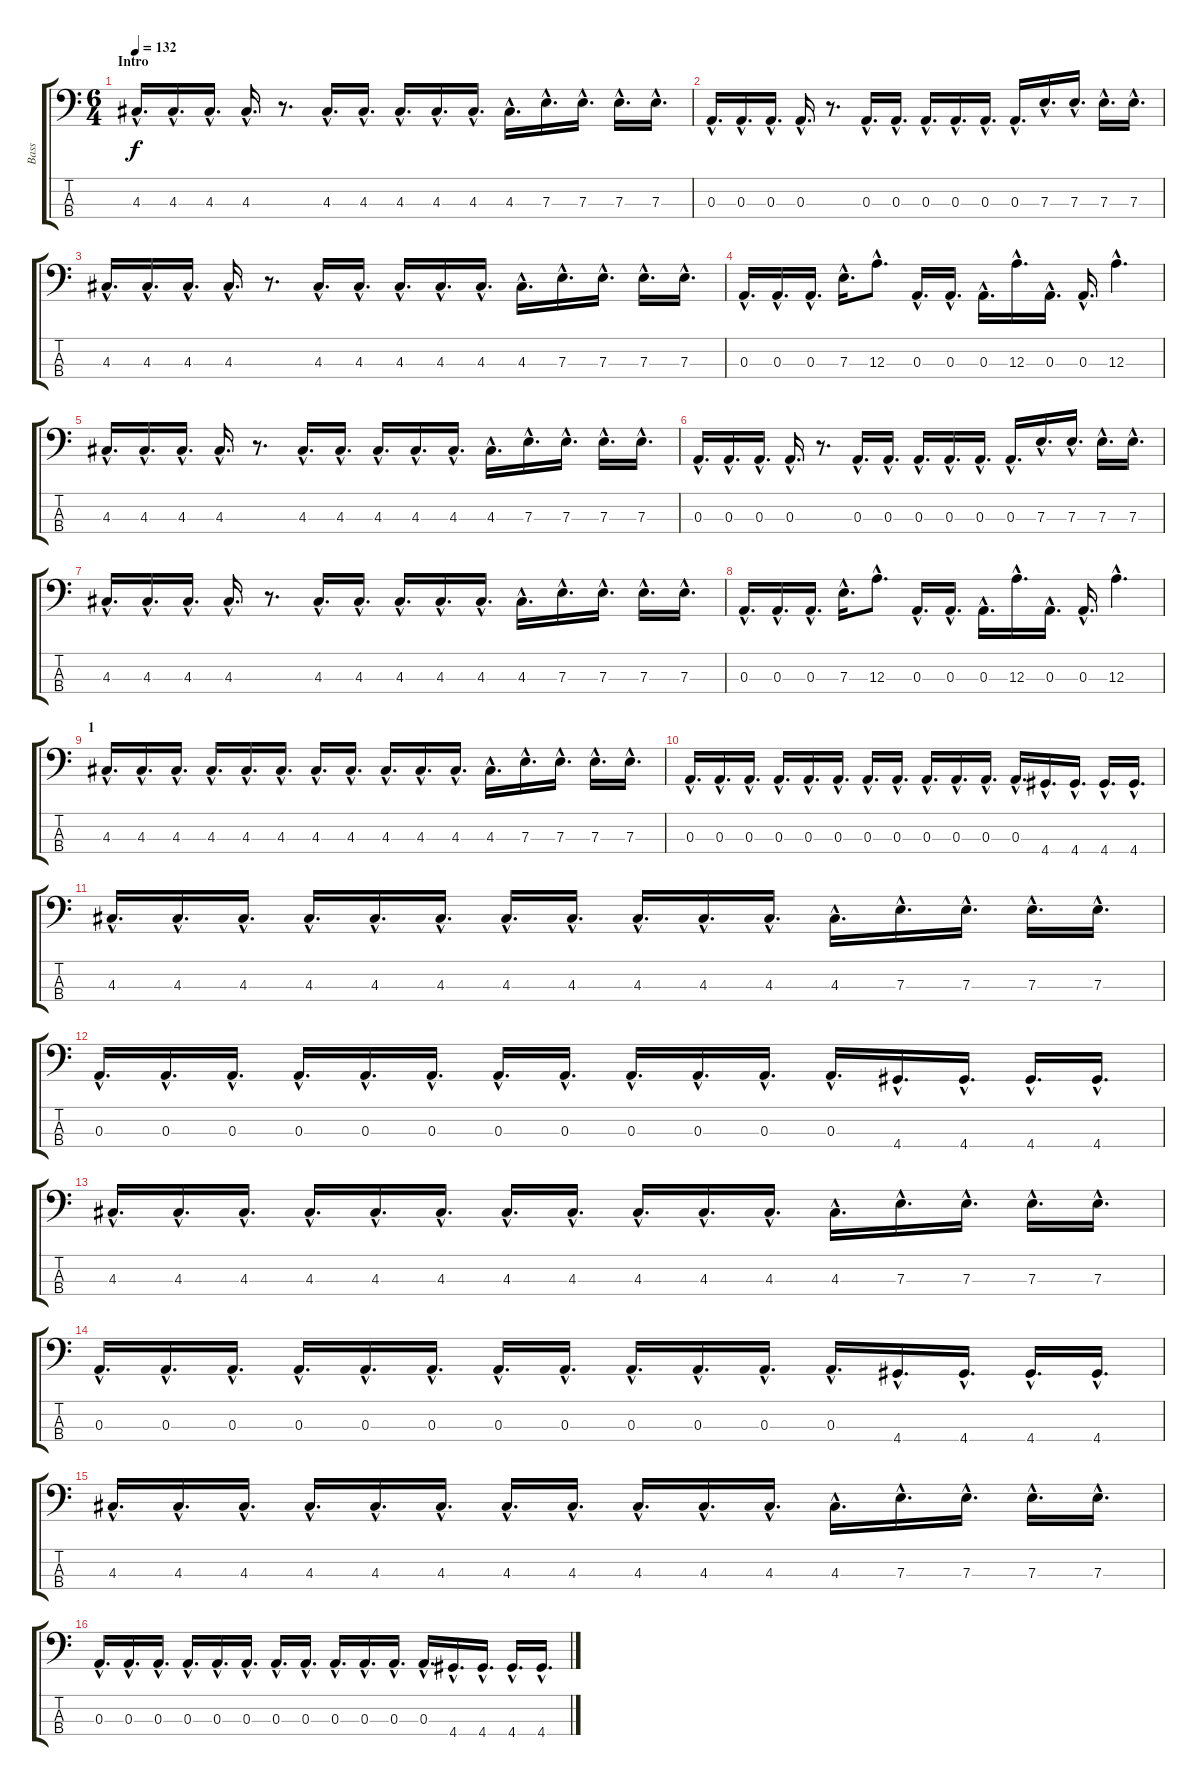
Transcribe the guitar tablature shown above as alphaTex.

\track ("Bass" "Bass") {instrument electricbassfinger}
\staff {score tabs}
\tuning (G2 D2 A1 E1) {hide}
\ts (6 4)
\section ("" "Intro")
\tempo 132
\clef f4
\ks c
4.3{hac}.16{d dy f instrument electricbassfinger} 4.3{hac}.16{d} 4.3{hac}.16{d} 4.3{hac}.16{d} r.8{d} 4.3{hac}.16{d} 4.3{hac}.16{d} 4.3{hac}.16{d} 4.3{hac}.16{d} 4.3{hac}.16{d} 4.3{hac}.16{d} 7.3{hac}.16{d} 7.3{hac}.16{d} 7.3{hac}.16{d} 7.3{hac}.16{d} |
0.3{hac}.16{d} 0.3{hac}.16{d} 0.3{hac}.16{d} 0.3{hac}.16{d} r.8{d} 0.3{hac}.16{d} 0.3{hac}.16{d} 0.3{hac}.16{d} 0.3{hac}.16{d} 0.3{hac}.16{d} 0.3{hac}.16{d} 7.3{hac}.16{d} 7.3{hac}.16{d} 7.3{hac}.16{d} 7.3{hac}.16{d} |
4.3{hac}.16{d} 4.3{hac}.16{d} 4.3{hac}.16{d} 4.3{hac}.16{d} r.8{d} 4.3{hac}.16{d} 4.3{hac}.16{d} 4.3{hac}.16{d} 4.3{hac}.16{d} 4.3{hac}.16{d} 4.3{hac}.16{d} 7.3{hac}.16{d} 7.3{hac}.16{d} 7.3{hac}.16{d} 7.3{hac}.16{d} |
0.3{hac}.16{d} 0.3{hac}.16{d} 0.3{hac}.16{d} 7.3{hac}.16{d} 12.3{hac}.8{d} 0.3{hac}.16{d} 0.3{hac}.16{d} 0.3{hac}.16{d} 12.3{hac}.16{d} 0.3{hac}.16{d} 0.3{hac}.16{d} 12.3{hac}.4{d} |
4.3{hac}.16{d} 4.3{hac}.16{d} 4.3{hac}.16{d} 4.3{hac}.16{d} r.8{d} 4.3{hac}.16{d} 4.3{hac}.16{d} 4.3{hac}.16{d} 4.3{hac}.16{d} 4.3{hac}.16{d} 4.3{hac}.16{d} 7.3{hac}.16{d} 7.3{hac}.16{d} 7.3{hac}.16{d} 7.3{hac}.16{d} |
0.3{hac}.16{d} 0.3{hac}.16{d} 0.3{hac}.16{d} 0.3{hac}.16{d} r.8{d} 0.3{hac}.16{d} 0.3{hac}.16{d} 0.3{hac}.16{d} 0.3{hac}.16{d} 0.3{hac}.16{d} 0.3{hac}.16{d} 7.3{hac}.16{d} 7.3{hac}.16{d} 7.3{hac}.16{d} 7.3{hac}.16{d} |
4.3{hac}.16{d} 4.3{hac}.16{d} 4.3{hac}.16{d} 4.3{hac}.16{d} r.8{d} 4.3{hac}.16{d} 4.3{hac}.16{d} 4.3{hac}.16{d} 4.3{hac}.16{d} 4.3{hac}.16{d} 4.3{hac}.16{d} 7.3{hac}.16{d} 7.3{hac}.16{d} 7.3{hac}.16{d} 7.3{hac}.16{d} |
0.3{hac}.16{d} 0.3{hac}.16{d} 0.3{hac}.16{d} 7.3{hac}.16{d} 12.3{hac}.8{d} 0.3{hac}.16{d} 0.3{hac}.16{d} 0.3{hac}.16{d} 12.3{hac}.16{d} 0.3{hac}.16{d} 0.3{hac}.16{d} 12.3{hac}.4{d} |
\section ("" "1")
4.3{hac}.16{d} 4.3{hac}.16{d} 4.3{hac}.16{d} 4.3{hac}.16{d} 4.3{hac}.16{d} 4.3{hac}.16{d} 4.3{hac}.16{d} 4.3{hac}.16{d} 4.3{hac}.16{d} 4.3{hac}.16{d} 4.3{hac}.16{d} 4.3{hac}.16{d} 7.3{hac}.16{d} 7.3{hac}.16{d} 7.3{hac}.16{d} 7.3{hac}.16{d} |
0.3{hac}.16{d} 0.3{hac}.16{d} 0.3{hac}.16{d} 0.3{hac}.16{d} 0.3{hac}.16{d} 0.3{hac}.16{d} 0.3{hac}.16{d} 0.3{hac}.16{d} 0.3{hac}.16{d} 0.3{hac}.16{d} 0.3{hac}.16{d} 0.3{hac}.16{d} 4.4{hac}.16{d} 4.4{hac}.16{d} 4.4{hac}.16{d} 4.4{hac}.16{d} |
4.3{hac}.16{d} 4.3{hac}.16{d} 4.3{hac}.16{d} 4.3{hac}.16{d} 4.3{hac}.16{d} 4.3{hac}.16{d} 4.3{hac}.16{d} 4.3{hac}.16{d} 4.3{hac}.16{d} 4.3{hac}.16{d} 4.3{hac}.16{d} 4.3{hac}.16{d} 7.3{hac}.16{d} 7.3{hac}.16{d} 7.3{hac}.16{d} 7.3{hac}.16{d} |
0.3{hac}.16{d} 0.3{hac}.16{d} 0.3{hac}.16{d} 0.3{hac}.16{d} 0.3{hac}.16{d} 0.3{hac}.16{d} 0.3{hac}.16{d} 0.3{hac}.16{d} 0.3{hac}.16{d} 0.3{hac}.16{d} 0.3{hac}.16{d} 0.3{hac}.16{d} 4.4{hac}.16{d} 4.4{hac}.16{d} 4.4{hac}.16{d} 4.4{hac}.16{d} |
4.3{hac}.16{d} 4.3{hac}.16{d} 4.3{hac}.16{d} 4.3{hac}.16{d} 4.3{hac}.16{d} 4.3{hac}.16{d} 4.3{hac}.16{d} 4.3{hac}.16{d} 4.3{hac}.16{d} 4.3{hac}.16{d} 4.3{hac}.16{d} 4.3{hac}.16{d} 7.3{hac}.16{d} 7.3{hac}.16{d} 7.3{hac}.16{d} 7.3{hac}.16{d} |
0.3{hac}.16{d} 0.3{hac}.16{d} 0.3{hac}.16{d} 0.3{hac}.16{d} 0.3{hac}.16{d} 0.3{hac}.16{d} 0.3{hac}.16{d} 0.3{hac}.16{d} 0.3{hac}.16{d} 0.3{hac}.16{d} 0.3{hac}.16{d} 0.3{hac}.16{d} 4.4{hac}.16{d} 4.4{hac}.16{d} 4.4{hac}.16{d} 4.4{hac}.16{d} |
4.3{hac}.16{d} 4.3{hac}.16{d} 4.3{hac}.16{d} 4.3{hac}.16{d} 4.3{hac}.16{d} 4.3{hac}.16{d} 4.3{hac}.16{d} 4.3{hac}.16{d} 4.3{hac}.16{d} 4.3{hac}.16{d} 4.3{hac}.16{d} 4.3{hac}.16{d} 7.3{hac}.16{d} 7.3{hac}.16{d} 7.3{hac}.16{d} 7.3{hac}.16{d} |
0.3{hac}.16{d} 0.3{hac}.16{d} 0.3{hac}.16{d} 0.3{hac}.16{d} 0.3{hac}.16{d} 0.3{hac}.16{d} 0.3{hac}.16{d} 0.3{hac}.16{d} 0.3{hac}.16{d} 0.3{hac}.16{d} 0.3{hac}.16{d} 0.3{hac}.16{d} 4.4{hac}.16{d} 4.4{hac}.16{d} 4.4{hac}.16{d} 4.4{hac}.16{d}
